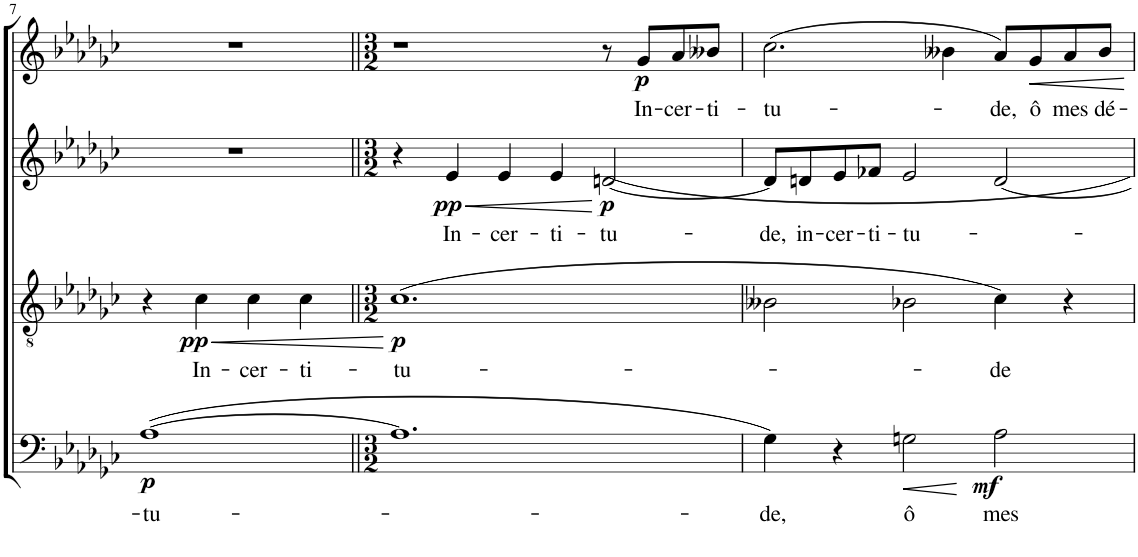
**kern	**text	**dynam	**kern	**text	**dynam	**kern	**text	**dynam	**kern	**text	**dynam
*part4	*part4	*part4	*part3	*part3	*part3	*part2	*part2	*part2	*part1	*part1	*part1
*staff4	*staff4	*staff4	*staff3	*staff3	*staff3	*staff2	*staff2	*staff2	*staff1	*staff1	*staff1
*I"Bass	*	*	*I"Tenor	*	*	*I"Alto	*	*	*I"Soprano	*	*
!!LO:PB:g=z
*clefF4	*	*	*clefGv2	*	*	*clefG2	*	*	*clefG2	*	*
*k[b-e-a-d-g-c-]	*	*	*k[b-e-a-d-g-c-]	*	*	*k[b-e-a-d-g-c-]	*	*	*k[b-e-a-d-g-c-]	*	*
*M2/2	*	*	*M2/2	*	*	*M2/2	*	*	*M2/2	*	*
=7	=7	=7	=7	=7	=7	=7	=7	=7	=7	=7	=7
!	!LO:LY:b	!LO:DY:b	!	!	!	!	!	!	!	!	!
([1A-	-tu-	p	4r	.	.	1r	.	.	1r	.	.
!	!	!	!	!LO:LY:b	!LO:HP:b	!	!	!	!	!	!
!	!	!	!	!	!LO:DY:n=1:b	!	!	!	!	!	!
.	.	.	4c-\	In-	< pp	.	.	.	.	.	.
!	!	!	!	!LO:LY:b	!	!	!	!	!	!	!
.	.	.	4c-\	-cer-	.	.	.	.	.	.	.
!	!	!	!	!LO:LY:b	!	!	!	!	!	!	!
.	.	.	4c-\	-ti-	.	.	.	.	.	.	.
.	.	.	.	.	[	.	.	.	.	.	.
=8||	=8||	=8||	=8||	=8||	=8||	=8||	=8||	=8||	=8||	=8||	=8||
*M3/2	*	*	*M3/2	*	*	*M3/2	*	*	*M3/2	*	*
!	!	!	!	!LO:LY:b	!LO:DY:b	!	!	!	!	!	!
1.A-]	.	.	(1.c-	-tu-	p	4r	.	.	1r	.	.
!	!	!	!	!	!	!	!LO:LY:b	!LO:HP:b	!	!	!
!	!	!	!	!	!	!	!	!LO:DY:n=1:b	!	!	!
.	.	.	.	.	.	4e-/	In-	< pp	.	.	.
!	!	!	!	!	!	!	!LO:LY:b	!	!	!	!
.	.	.	.	.	.	4e-/	-cer-	.	.	.	.
!	!	!	!	!	!	!	!LO:LY:b	!	!	!	!
.	.	.	.	.	.	4e-/	-ti-	.	.	.	.
!	!	!	!	!	!	!	!LO:LY:b	!LO:DY:n=2:b	!	!	!
.	.	.	.	.	.	[2dn/	-tu-	[ p	8r	.	.
!	!	!	!	!	!	!	!	!	!	!LO:LY:b	!LO:DY:b
.	.	.	.	.	.	.	.	.	8g-/L	In-	p
!	!	!	!	!	!	!	!	!	!	!LO:LY:b	!
.	.	.	.	.	.	.	.	.	8a-/	-cer-	.
!	!	!	!	!	!	!	!	!	!	!LO:LY:b	!
.	.	.	.	.	.	.	.	.	8b--X/J	-ti-	.
=9	=9	=9	=9	=9	=9	=9	=9	=9	=9	=9	=9
!	!LO:LY:b	!	!	!	!	!	!LO:LY:b	!	!	!LO:LY:b	!
4G-\)	-de,	.	2B--X\	.	.	8d/L]	-de,	.	(2.cc-\	-tu-	.
!	!	!	!	!	!	!	!LO:LY:b	!	!	!	!
.	.	.	.	.	.	8dn/	in-	.	.	.	.
!	!	!	!	!	!	!	!LO:LY:b	!	!	!	!
4r	.	.	.	.	.	8e-/	-cer-	.	.	.	.
!	!	!	!	!	!	!	!LO:LY:b	!	!	!	!
.	.	.	.	.	.	8f-X/J	-ti-	.	.	.	.
!	!LO:LY:b	!LO:HP:b	!	!	!	!	!LO:LY:b	!	!	!	!
2Gn\	ô	<	2B-X\	.	.	2e-/	-tu-	.	.	.	.
.	.	.	.	.	.	.	.	.	4b--X\	.	.
!	!LO:LY:b	!LO:DY:n=1:b	!	!LO:LY:b	!	!	!	!	!	!LO:LY:b	!
2A-\	mes	[ mf	4c-\)	-de	.	[2d/	.	.	8a-/L)	-de,	.
!	!	!	!	!	!	!	!	!	!	!LO:LY:b	!LO:HP:b
.	.	.	.	.	.	.	.	.	8g-/	ô	<
!	!	!	!	!	!	!	!	!	!	!LO:LY:b	!
.	.	.	4r	.	.	.	.	.	8a-/	mes	.
!	!	!	!	!	!	!	!	!	!	!LO:LY:b	!
.	.	.	.	.	.	.	.	.	8b--/J	dé-	.
.	.	.	.	.	.	.	.	.	.	.	[
=	=	=	=	=	=	=	=	=	=	=	=
*-	*-	*-	*-	*-	*-	*-	*-	*-	*-	*-	*-
